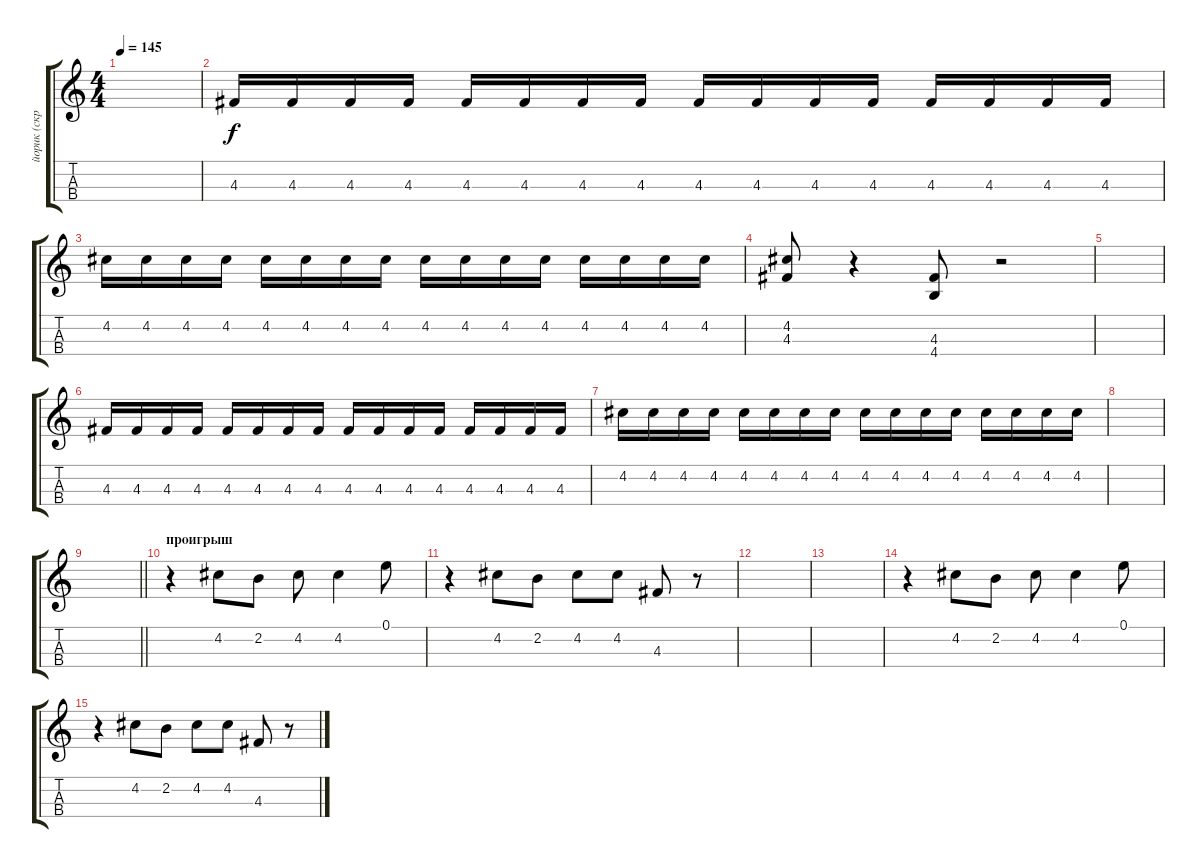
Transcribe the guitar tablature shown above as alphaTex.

\track ("йорик (скрипка)" "йорик (скр") {instrument violin}
\staff {score tabs}
\tuning (E5 A4 D4 G3) {hide}
\ts (4 4)
\tempo 145
\clef g2
\ks c
|
4.3.16 4.3.16 4.3.16 4.3.16 4.3.16 4.3.16 4.3.16 4.3.16 4.3.16 4.3.16 4.3.16 4.3.16 4.3.16 4.3.16 4.3.16 4.3.16 |
4.2.16 4.2.16 4.2.16 4.2.16 4.2.16 4.2.16 4.2.16 4.2.16 4.2.16 4.2.16 4.2.16 4.2.16 4.2.16 4.2.16 4.2.16 4.2.16 |
(4.2 4.3).8 r.4 (4.3 4.4).8 r.2 |
|
4.3.16 4.3.16 4.3.16 4.3.16 4.3.16 4.3.16 4.3.16 4.3.16 4.3.16 4.3.16 4.3.16 4.3.16 4.3.16 4.3.16 4.3.16 4.3.16 |
4.2.16 4.2.16 4.2.16 4.2.16 4.2.16 4.2.16 4.2.16 4.2.16 4.2.16 4.2.16 4.2.16 4.2.16 4.2.16 4.2.16 4.2.16 4.2.16 |
|
\barLineRight lightlight
|
\section ("" "проигрыш")
r.4 4.2.8{instrument pizzicatostrings} 2.2.8 4.2.8 4.2.4 0.1.8 |
r.4 4.2.8 2.2.8 4.2.8 4.2.8 4.3.8 r.8 |
|
|
r.4 4.2.8 2.2.8 4.2.8 4.2.4 0.1.8 |
r.4 4.2.8 2.2.8 4.2.8 4.2.8 4.3.8 r.8
